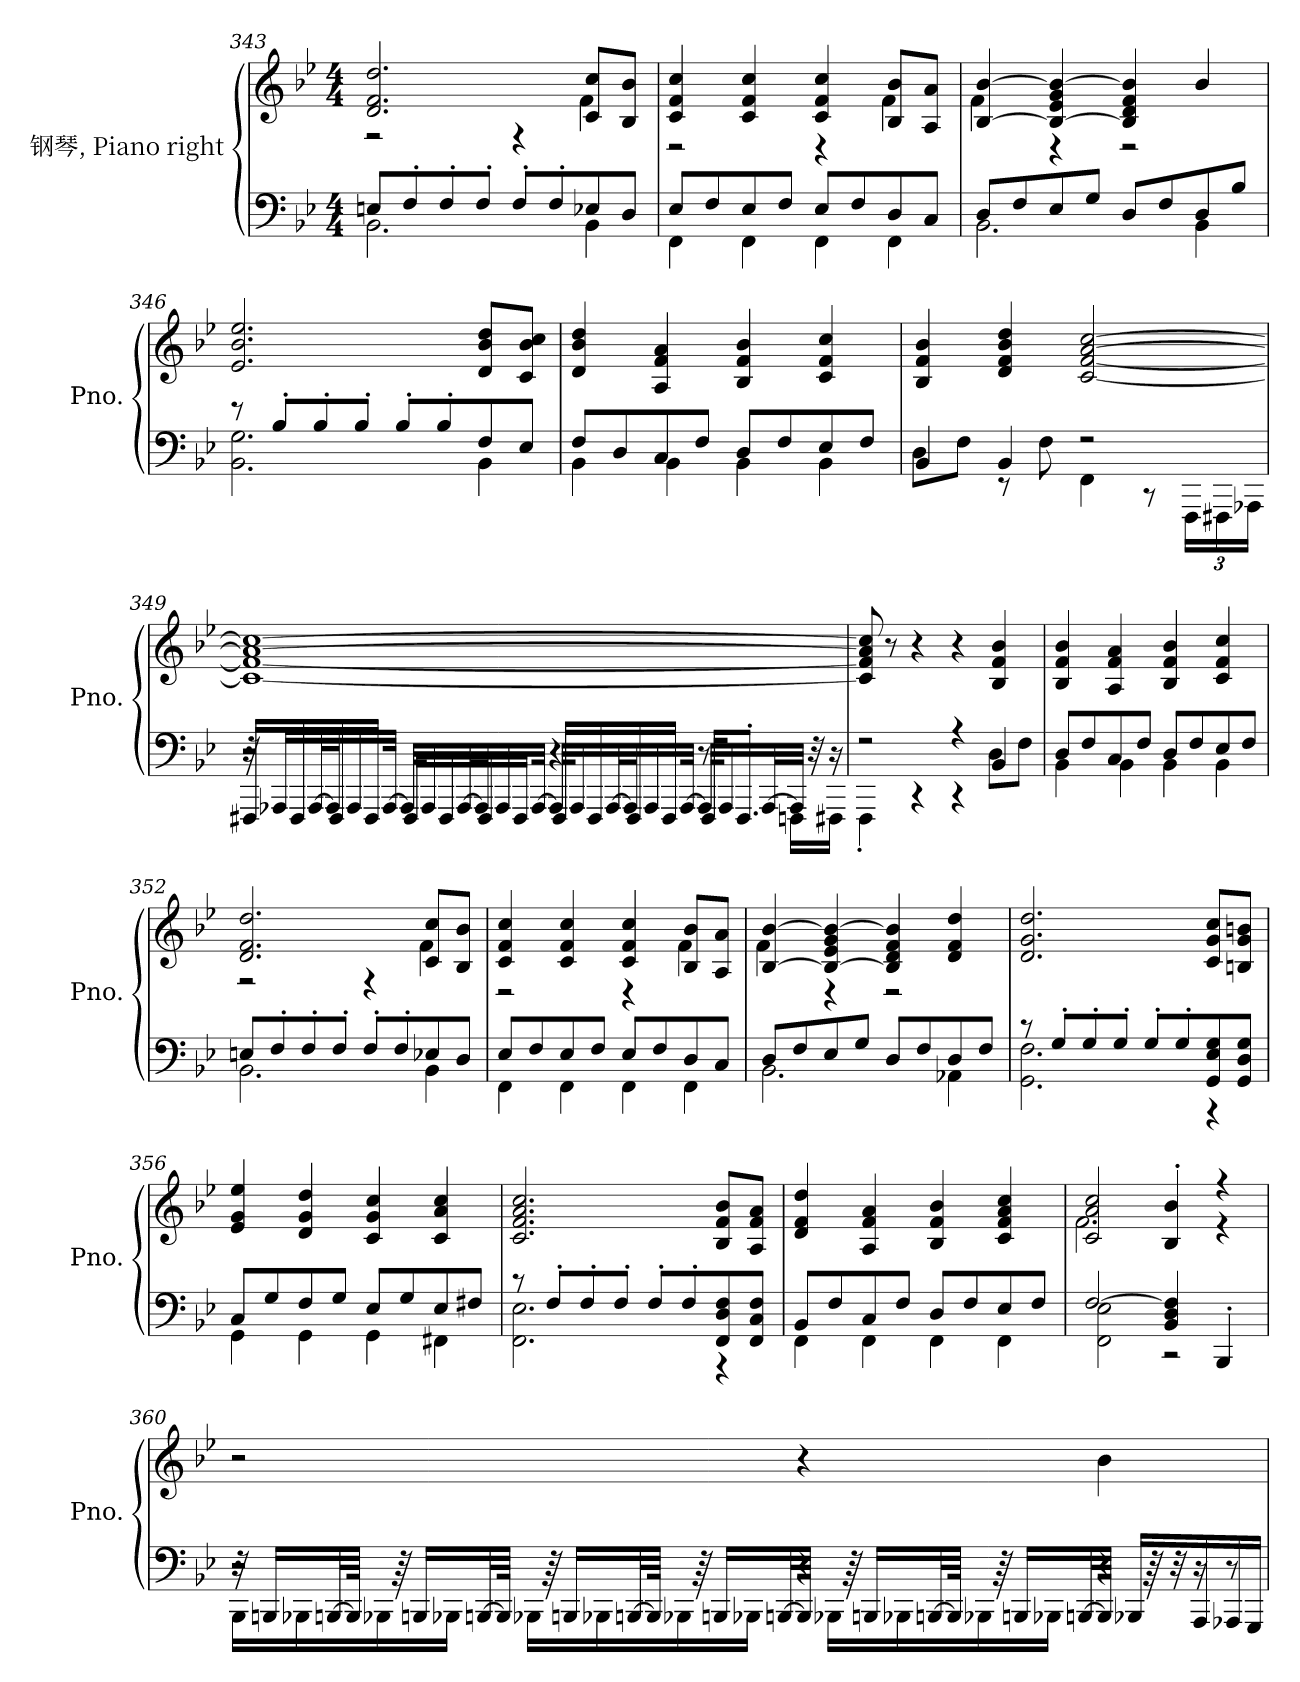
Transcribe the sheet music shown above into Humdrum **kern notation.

**kern	**kern
*part1	*part1
*staff2	*staff1
*I"钢琴, Piano right	*
*I'Pno.	*
*clefF4	*clefG2
*k[b-e-]	*k[b-e-]
*M4/4	*M4/4
*MM81	*MM81
=343	=343
*^	*^
8En/L	2.BB-\	2.d/ 2.f/ 2.dd/	2r
8F'/	.	.	.
8F'/	.	.	.
8F'/J	.	.	.
8F'/L	.	.	4r
8F'/	.	.	.
8E-X/	4BB-\	8c/ 8cc/L	4f\
*	*	*MM76	*
8D/J	.	8B-/ 8b-/J	.
=344	=344	=344	=344
*	*	*MM81	*
8E-/L	4FF\	4c/ 4f/ 4cc/	2r
8F/	.	.	.
*	*	*MM81	*
8E-/	4FF\	4c/ 4f/ 4cc/	.
8F/J	.	.	.
8E-/L	4FF\	4c/ 4f/ 4cc/	4r
8F/	.	.	.
*	*	*MM81	*
8D/	4FF\	8B-/ 8b-/L	4f\
*	*	*MM73	*
8C/J	.	8A/ 8a/J	.
=345	=345	=345	=345
8D/L	2.BB-\	[4B-/ [4b-/	4f\
8F/	.	.	.
8E-/	.	4B-/_ 4e-/ 4g/ 4b-/_	4r
8G/J	.	.	.
*	*	*MM79	*
8D/L	.	4B-/] 4d/ 4f/ 4b-/]	2r
8F/	.	.	.
8D/	4BB-\	4b-/	.
8B-/J	.	.	.
*	*	*v	*v
!!LO:LB:g=z
=346	=346	=346
*	*	*MM81
8r	2.BB-\ 2.G\	2.e-/ 2.b-/ 2.ee-/
8B-'/L	.	.
8B-'/	.	.
8B-'/J	.	.
8B-'/L	.	.
8B-'/	.	.
8F/	4BB-\	8d/ 8b-/ 8dd/L
*	*	*MM77
8E-/J	.	8c/ 8b-/ 8cc/J
=347	=347	=347
*	*	*MM81
8F/L	4BB-\	4d/ 4b-/ 4dd/
8D/	.	.
*	*	*MM80
8C/	4BB-\	4A/ 4f/ 4a/
8F/J	.	.
*	*	*MM79
8D/L	4BB-\	4B-/ 4f/ 4b-/
8F/	.	.
*	*	*MM80
8E-/	4BB-\	4c/ 4f/ 4cc/
8F/J	.	.
=348	=348	=348
*	*	*MM78
4BB-/	8D\L	4B-/ 4f/ 4b-/
.	8F\J	.
4BB-/	8r	4d/ 4f/ 4b-/ 4dd/
.	8F\	.
2r	4FF\	[2c/ [2f/ [2a/ [2cc/
.	8r	.
*	*Xbrackettup	*
.	24FFF\LL	.
.	24FFF#X\	.
.	24AAA-X\JJ	.
*v	*v	*
!!LO:LB:g=z
=349	=349
*	*MM73
*^	*
*	*^	*
32r	2r	16FFF#X/LL	1c_ 1f_ 1a_ 1cc_
16AAA-X/LL	.	.	.
.	.	16FFF#/	.
[32AAA-/L	.	.	.
32AAA-/J]	.	16FFF#/	.
16AAA-/	.	.	.
.	.	16FFF#/JJ	.
[32AAA-/JJk	.	.	.
32AAA-/KLL]	.	16FFF#/LL	.
16AAA-/	.	.	.
.	.	16FFF#/	.
[32AAA-/L	.	.	.
32AAA-/J]	.	16FFF#/	.
16AAA-/	.	.	.
.	.	16FFF#/JJ	.
[32AAA-/JJk	.	.	.
32AAA-/KLL]	4r	16FFF#/LL	.
16AAA-/	.	.	.
.	.	16FFF#/	.
[32AAA-/L	.	.	.
32AAA-/J]	.	16FFF#/	.
16AAA-/	.	.	.
.	.	16FFF#/JJ	.
[32AAA-/JJk	.	.	.
32AAA-/KLL]	8r	16FFF#/KL	.
16AAA-/	.	.	.
.	.	8.FFF#'/J	.
[32AAA-/L	.	.	.
32AAA-/JJJ]	16FFFn\LL	.	.
32r	.	.	.
16r	16FFF#X\JJ	.	.
*v	*v	*v	*
=350	=350
*	*MM77
*^	*
2r	4FFF'\	8c/] 8f/] 8a/] 8cc/]
.	.	8r
.	4r	4r
4r	4r	4r
*	*	*MM78
4BB-/	8D\L	4B-/ 4f/ 4b-/
.	8F\J	.
!!LO:LB:g=z
=351	=351	=351
*	*	*MM81
8D/L	4BB-\	4B-/ 4f/ 4b-/
8F/	.	.
*	*	*MM81
8C/	4BB-\	4A/ 4f/ 4a/
8F/J	.	.
*	*	*MM78
8D/L	4BB-\	4B-/ 4f/ 4b-/
8F/	.	.
*	*	*MM80
8E-/	4BB-\	4c/ 4f/ 4cc/
8F/J	.	.
=352	=352	=352
*	*	*MM81
*	*	*^
8En/L	2.BB-\	2.d/ 2.f/ 2.dd/	2r
8F'/	.	.	.
8F'/	.	.	.
8F'/J	.	.	.
8F'/L	.	.	4r
8F'/	.	.	.
8E-X/	4BB-\	8c/ 8cc/L	4f\
*	*	*MM76	*
8D/J	.	8B-/ 8b-/J	.
=353	=353	=353	=353
*	*	*MM81	*
8E-/L	4FF\	4c/ 4f/ 4cc/	2r
8F/	.	.	.
*	*	*MM81	*
8E-/	4FF\	4c/ 4f/ 4cc/	.
8F/J	.	.	.
8E-/L	4FF\	4c/ 4f/ 4cc/	4r
8F/	.	.	.
*	*	*MM81	*
8D/	4FF\	8B-/ 8b-/L	4f\
*	*	*MM73	*
8C/J	.	8A/ 8a/J	.
=354	=354	=354	=354
8D/L	2.BB-\	[4B-/ [4b-/	4f\
8F/	.	.	.
8E-/	.	4B-/_ 4e-/ 4g/ 4b-/_	4r
8G/J	.	.	.
*	*	*MM79	*
8D/L	.	4B-/] 4d/ 4f/ 4b-/]	2r
8F/	.	.	.
*	*	*MM75	*
8D/	4AA-X\	4d/ 4f/ 4dd/	.
8F/J	.	.	.
*	*	*v	*v
!!LO:LB:g=z
=355	=355	=355
*	*	*MM76
8r	2.GG\ 2.F\	2.d/ 2.g/ 2.dd/
8G'/L	.	.
8G'/	.	.
8G'/J	.	.
8G'/L	.	.
8G'/	.	.
8GG/ 8E-/ 8G/	4r	8c/ 8g/ 8cc/L
8GG/ 8D/ 8G/J	.	8Bn/ 8g/ 8bn/J
=356	=356	=356
*	*	*MM84
8C/L	4GG\	4e-/ 4g/ 4ee-/
8G/	.	.
8F/	4GG\	4d/ 4g/ 4dd/
8G/J	.	.
*	*	*MM81
8E-/L	4GG\	4c/ 4g/ 4cc/
8G/	.	.
*	*	*MM75
8E-/	4FF#X\	4c/ 4a/ 4cc/
8F#X/J	.	.
=357	=357	=357
*	*	*MM81
8r	2.FF\ 2.E-\	2.c/ 2.f/ 2.a/ 2.cc/
8F'/L	.	.
8F'/	.	.
8F'/J	.	.
8F'/L	.	.
8F'/	.	.
8FF/ 8D/ 8F/	4r	8B-/ 8f/ 8b-/L
*	*	*MM80
8FF/ 8C/ 8F/J	.	8A/ 8f/ 8a/J
=358	=358	=358
*	*	*MM83
8BB-/L	4FF\	4d/ 4f/ 4dd/
8F/	.	.
*	*	*MM82
8C/	4FF\	4A/ 4f/ 4a/
8F/J	.	.
*	*	*MM81
8D/L	4FF\	4B-/ 4f/ 4b-/
8F/	.	.
8E-/	4FF\	4c/ 4f/ 4a/ 4cc/
8F/J	.	.
=359	=359	=359
*	*	*MM77
*	*	*^
[2F/	2FF\ 2E-\	2c/ 2a/ 2cc/	2.f\
4BB-/ 4D/ 4F/]	2r	4B-/' 4b-/'	.
*	*	*MM82	*
4BBB-'/	.	4r	4r
*v	*v	*	*
*	*v	*v
!!LO:PB:g=z
=360	=360
*	*MM73
*^	*
*	*^	*
32r	16BBB-\LL	2r	2r
16BBBn/LL	.	.	.
.	16BBB-X\	.	.
[32BBBn/L	.	.	.
64BBB/JJJk]	16BBB-X\	.	.
64r	.	.	.
16BBBn/LL	.	.	.
.	16BBB-X\JJ	.	.
[32BBBn/L	.	.	.
64BBB/JJJk]	16BBB-X\LL	.	.
64r	.	.	.
16BBBn/LL	.	.	.
.	16BBB-X\	.	.
[32BBBn/L	.	.	.
64BBB/JJJk]	16BBB-X\	.	.
64r	.	.	.
16BBBn/LL	.	.	.
.	16BBB-X\JJ	.	.
[32BBBn/L	.	.	.
*	*	*	*MM78
64BBB/JJJk]	16BBB-X\LL	4r	4r
64r	.	.	.
16BBBn/LL	.	.	.
.	16BBB-X\	.	.
[32BBBn/L	.	.	.
64BBB/JJJk]	16BBB-X\	.	.
64r	.	.	.
16BBBn/LL	.	.	.
.	16BBB-X\JJ	.	.
[32BBBn/L	.	.	.
*	*	*	*MM75
64BBB/JJJk]	4r	16BBB-X/LL	4b-\
64r	.	.	.
32r	.	.	.
16r	.	16AAA/	.
8r	.	16AAA-X/	.
.	.	16GGG/JJ	.
*v	*v	*v	*
=	=
*-	*-
